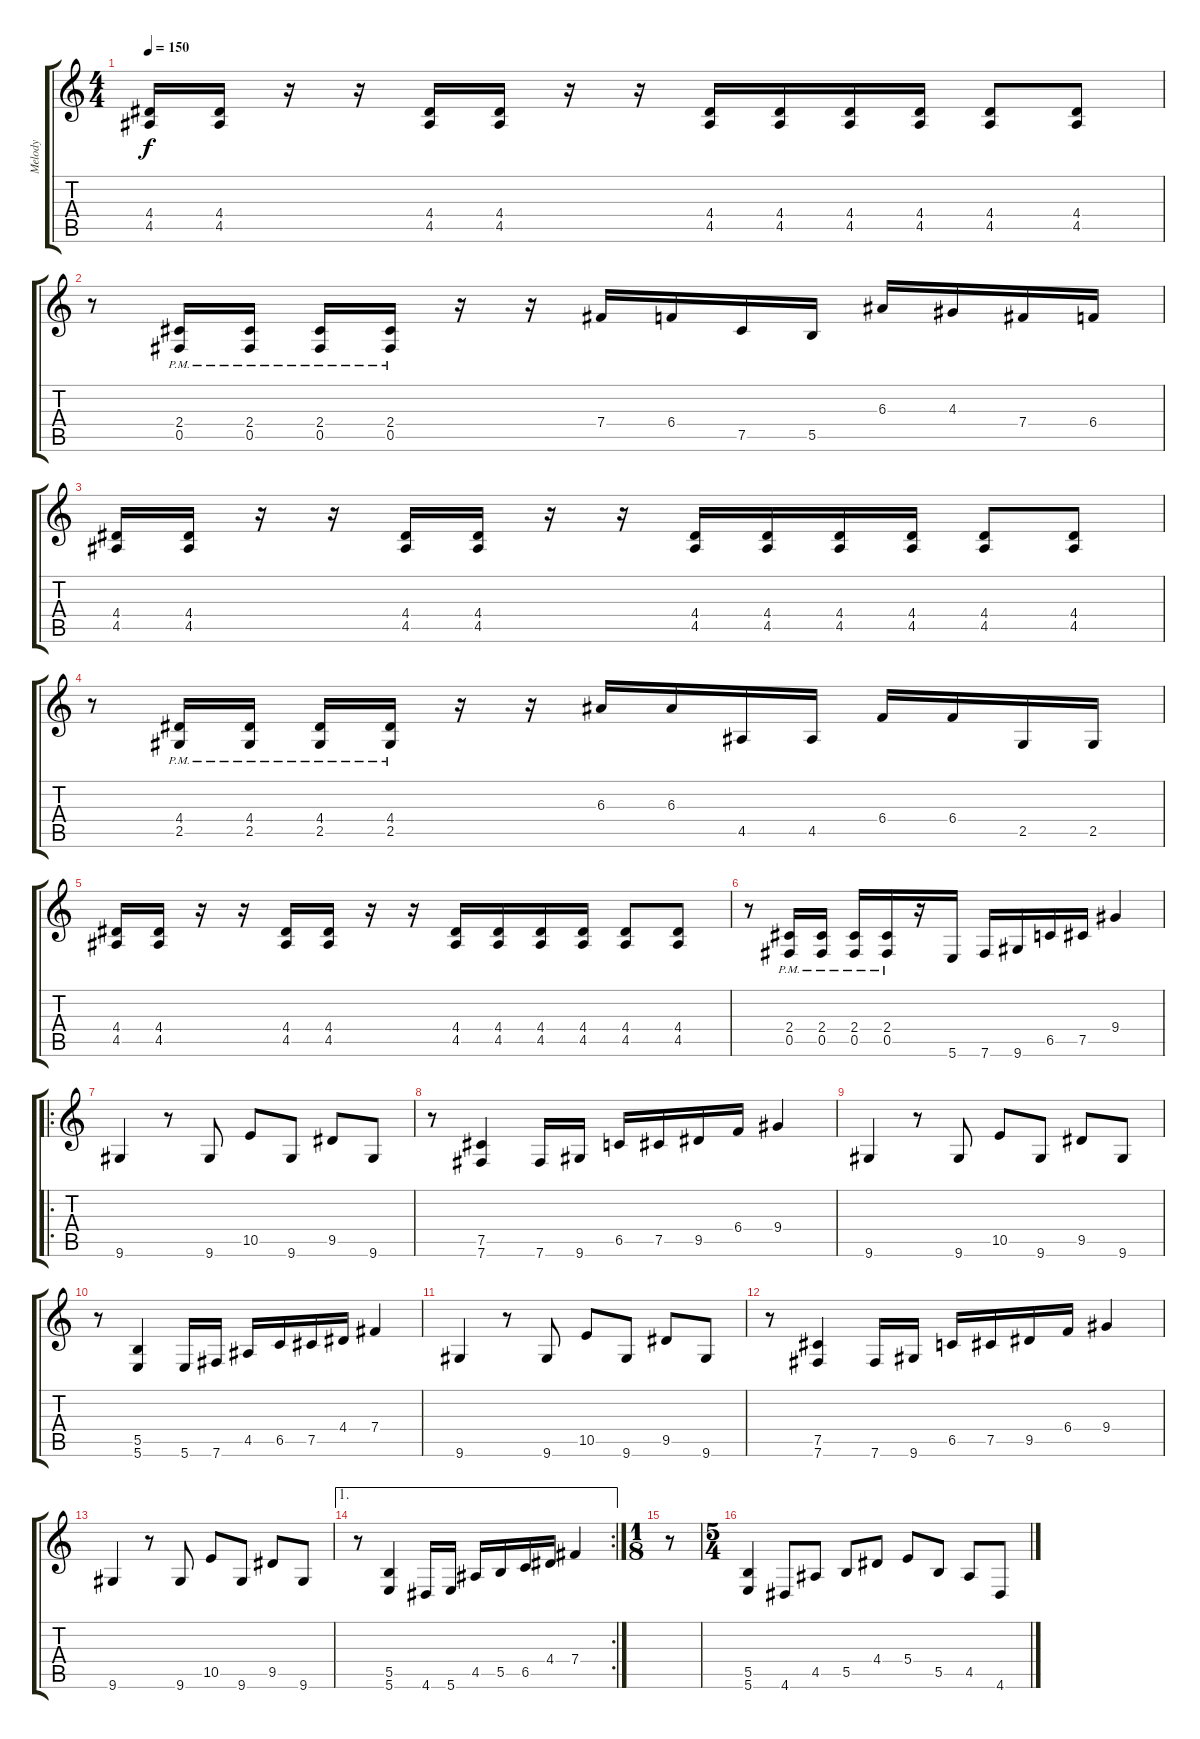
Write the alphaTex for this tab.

\track ("Melody" "Melody") {instrument overdrivenguitar}
\staff {score tabs}
\tuning (Db4 Ab3 E3 B2 Gb2 B1) {hide}
\ts (4 4)
\tempo 150
\clef g2
\ks c
(4.4 4.5).16{dy f} (4.4 4.5).16 r.16 r.16 (4.4 4.5).16 (4.4 4.5).16 r.16 r.16 (4.4 4.5).16 (4.4 4.5).16 (4.4 4.5).16 (4.4 4.5).16 (4.4 4.5).8 (4.4 4.5).8 |
r.8 (2.4{pm} 0.5{pm}).16 (2.4{pm} 0.5{pm}).16 (2.4{pm} 0.5{pm}).16 (2.4{pm} 0.5{pm}).16 r.16 r.16 7.4.16 6.4.16 7.5.16 5.5.16 6.3.16 4.3.16 7.4.16 6.4.16 |
(4.4 4.5).16 (4.4 4.5).16 r.16 r.16 (4.4 4.5).16 (4.4 4.5).16 r.16 r.16 (4.4 4.5).16 (4.4 4.5).16 (4.4 4.5).16 (4.4 4.5).16 (4.4 4.5).8 (4.4 4.5).8 |
r.8 (4.4{pm} 2.5{pm}).16 (4.4{pm} 2.5{pm}).16 (4.4{pm} 2.5{pm}).16 (4.4{pm} 2.5{pm}).16 r.16 r.16 6.3.16 6.3.16 4.5.16 4.5.16 6.4.16 6.4.16 2.5.16 2.5.16 |
(4.4 4.5).16 (4.4 4.5).16 r.16 r.16 (4.4 4.5).16 (4.4 4.5).16 r.16 r.16 (4.4 4.5).16 (4.4 4.5).16 (4.4 4.5).16 (4.4 4.5).16 (4.4 4.5).8 (4.4 4.5).8 |
r.8 (2.4{pm} 0.5{pm}).16 (2.4{pm} 0.5{pm}).16 (2.4{pm} 0.5{pm}).16 (2.4{pm} 0.5{pm}).16 r.16 5.6.16 7.6.16 9.6.16 6.5.16 7.5.16 9.4.4 |
\ro
9.6.4 r.8 9.6.8 10.5.8 9.6.8 9.5.8 9.6.8 |
r.8 (7.5 7.6).4 7.6.16 9.6.16 6.5.16 7.5.16 9.5.16 6.4.16 9.4.4 |
9.6.4 r.8 9.6.8 10.5.8 9.6.8 9.5.8 9.6.8 |
r.8 (5.5 5.6).4 5.6.16 7.6.16 4.5.16 6.5.16 7.5.16 4.4.16 7.4.4 |
9.6.4 r.8 9.6.8 10.5.8 9.6.8 9.5.8 9.6.8 |
r.8 (7.5 7.6).4 7.6.16 9.6.16 6.5.16 7.5.16 9.5.16 6.4.16 9.4.4 |
9.6.4 r.8 9.6.8 10.5.8 9.6.8 9.5.8 9.6.8 |
\ae 1
\rc 2
r.8 (5.5 5.6).4 4.6.16 5.6.16 4.5.16 5.5.16 6.5.16 4.4.16 7.4.4 |
\ts (1 8)
r.8 |
\ts (5 4)
(5.5 5.6).4 4.6.8 4.5.8 5.5.8 4.4.8 5.4.8 5.5.8 4.5.8 4.6.8
